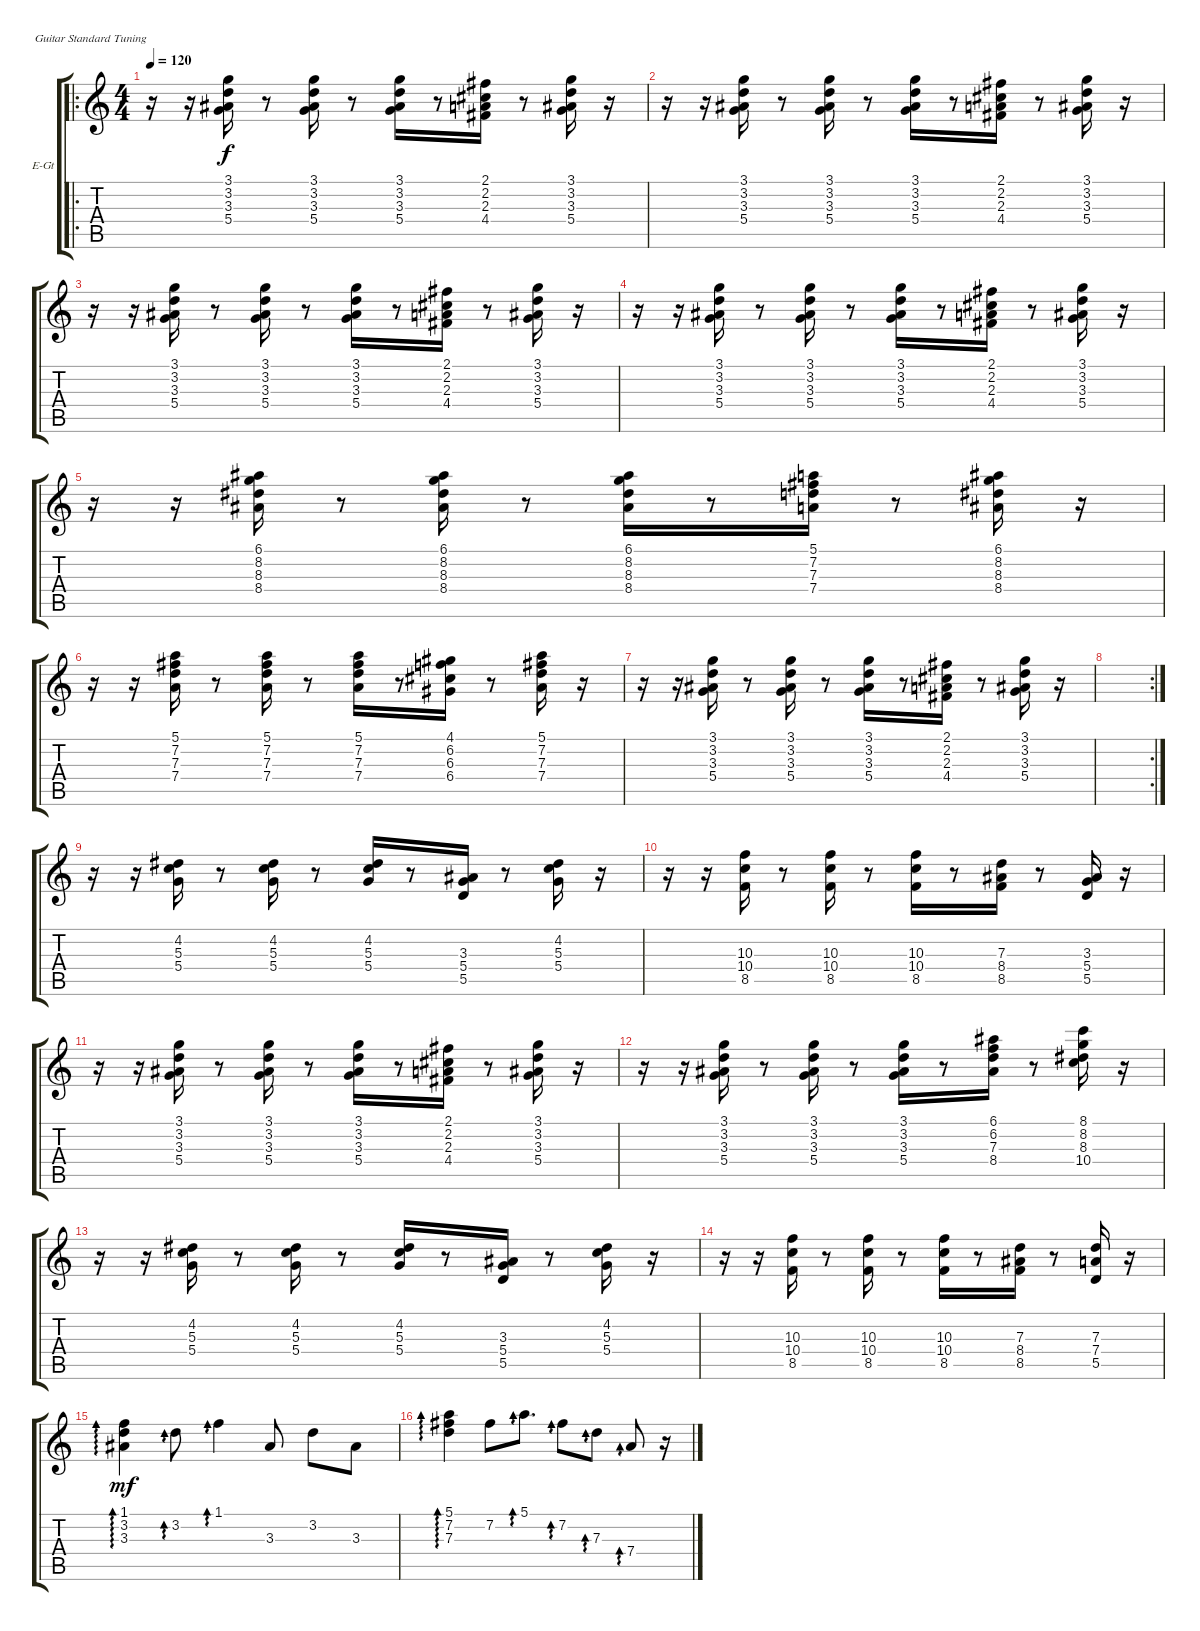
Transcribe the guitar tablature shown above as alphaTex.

\bracketExtendMode groupsimilarinstruments
\firstSystemTrackNameOrientation horizontal
\otherSystemsTrackNameOrientation horizontal
\track ("Electric Guitar 1" "E-Gt") {instrument distortionguitar}
\staff {score tabs}
\tuning (E4 B3 G3 D3 A2 E2)
\ro
\ts (4 4)
\tempo 120
\clef g2
\ks c
r.16{dy mf} r.16 (5.4 3.3 3.1 3.2).16{dy f} r.8 (5.4 3.3 3.1 3.2).16 r.8 (5.4 3.3 3.1 3.2).16 r.8 (4.4 2.3 2.1 2.2).16 r.8 (5.4 3.3 3.1 3.2).16 r.16 |
r.16 r.16 (5.4 3.3 3.1 3.2).16 r.8 (5.4 3.3 3.1 3.2).16 r.8 (5.4 3.3 3.1 3.2).16 r.8 (4.4 2.3 2.1 2.2).16 r.8 (5.4 3.3 3.1 3.2).16 r.16 |
r.16 r.16 (5.4 3.3 3.1 3.2).16 r.8 (5.4 3.3 3.1 3.2).16 r.8 (5.4 3.3 3.1 3.2).16 r.8 (4.4 2.3 2.1 2.2).16 r.8 (5.4 3.3 3.1 3.2).16 r.16 |
r.16 r.16 (5.4 3.3 3.1 3.2).16 r.8 (5.4 3.3 3.1 3.2).16 r.8 (5.4 3.3 3.1 3.2).16 r.8 (4.4 2.3 2.1 2.2).16 r.8 (5.4 3.3 3.1 3.2).16 r.16 |
r.16 r.16 (8.4 8.3 6.1 8.2).16 r.8 (8.4 8.3 6.1 8.2).16 r.8 (8.4 8.3 6.1 8.2).16 r.8 (7.4 7.3 5.1 7.2).16 r.8 (8.4 8.3 6.1 8.2).16 r.16 |
r.16 r.16 (7.4 7.3 5.1 7.2).16 r.8 (7.4 7.3 5.1 7.2).16 r.8 (7.4 7.3 5.1 7.2).16 r.8 (6.4 6.3 4.1 6.2).16 r.8 (7.4 7.3 5.1 7.2).16 r.16 |
r.16 r.16 (5.4 3.3 3.1 3.2).16 r.8 (5.4 3.3 3.1 3.2).16 r.8 (5.4 3.3 3.1 3.2).16 r.8 (4.4 2.3 2.1 2.2).16 r.8 (5.4 3.3 3.1 3.2).16 r.16 |
\rc 2
|
r.16 r.16 (5.4 5.3 4.2).16 r.8 (5.4 5.3 4.2).16 r.8 (5.4 5.3 4.2).16 r.8 (5.4 3.3 5.5).16 r.8 (5.4 5.3 4.2).16 r.16 |
r.16 r.16 (10.4 10.3 8.5).16 r.8 (10.4 10.3 8.5).16 r.8 (10.4 10.3 8.5).16 r.8 (8.4 7.3 8.5).16 r.8 (5.4 3.3 5.5).16 r.16 |
r.16 r.16 (5.4 3.3 3.1 3.2).16 r.8 (5.4 3.3 3.1 3.2).16 r.8 (5.4 3.3 3.1 3.2).16 r.8 (4.4 2.3 2.1 2.2).16 r.8 (5.4 3.3 3.1 3.2).16 r.16 |
r.16 r.16 (5.4 3.3 3.1 3.2).16 r.8 (5.4 3.3 3.1 3.2).16 r.8 (5.4 3.3 3.1 3.2).16 r.8 (8.4 7.3 6.1 6.2).16 r.8 (10.4 8.3 8.1 8.2).16 r.16 |
r.16 r.16 (5.4 5.3 4.2).16 r.8 (5.4 5.3 4.2).16 r.8 (5.4 5.3 4.2).16 r.8 (5.4 3.3 5.5).16 r.8 (5.4 5.3 4.2).16 r.16 |
r.16 r.16 (10.4 10.3 8.5).16 r.8 (10.4 10.3 8.5).16 r.8 (10.4 10.3 8.5).16 r.8 (8.4 7.3 8.5).16 r.8 (7.4 7.3 5.5).16 r.16 |
(3.3 3.2 1.1).4{ad 0 dy mf} 3.2.8{ad 0} 1.1.4{ad 0} 3.3.8 3.2.8 3.3.8 |
(7.3 7.2 5.1).4{ad 0} 7.2.8 5.1.8{d ad 0} 7.2.8{ad 0} 7.3.8{ad 0} 7.4.8{ad 0} r.16
